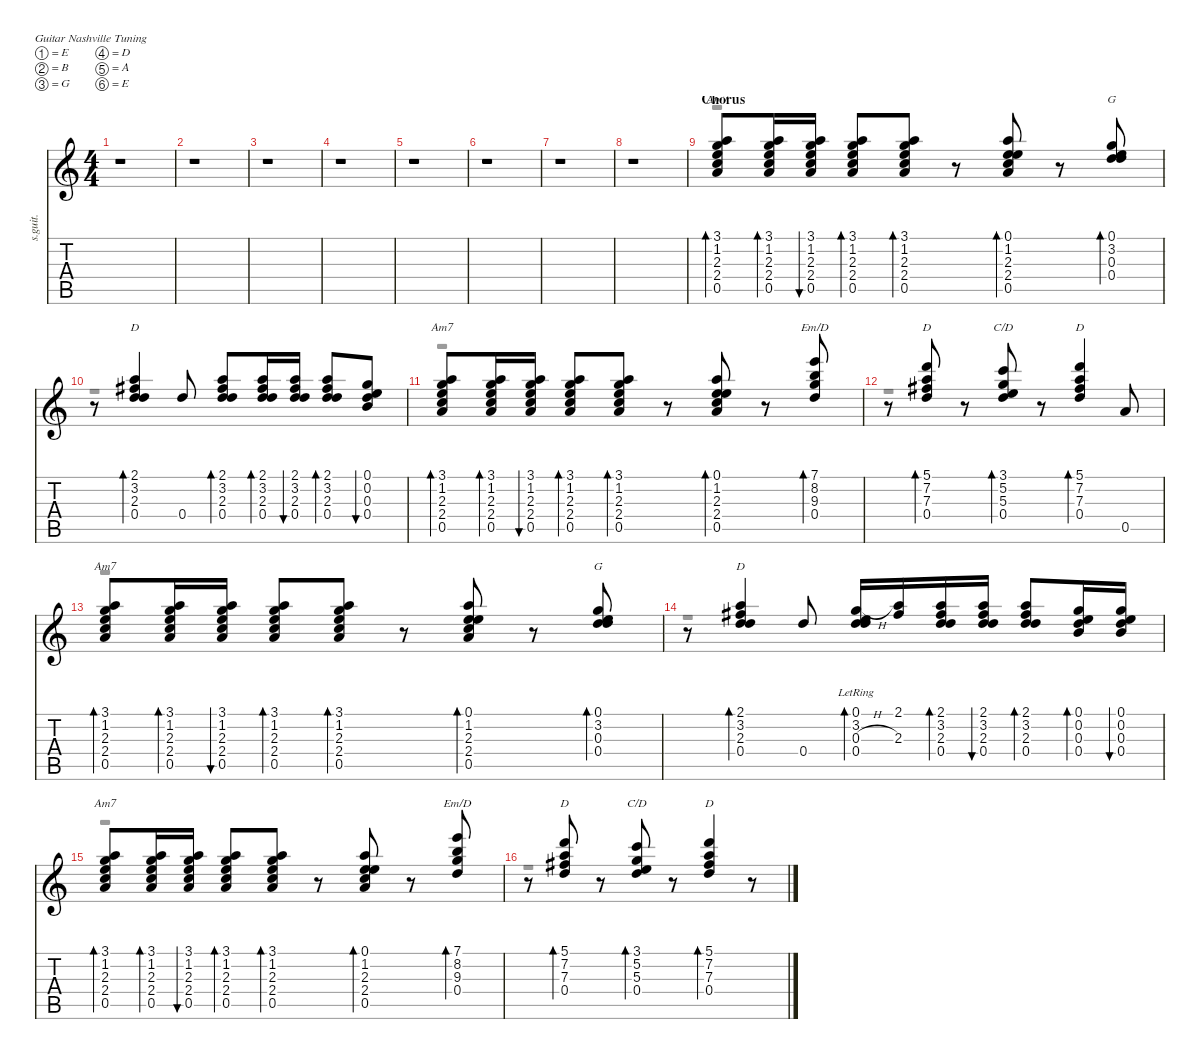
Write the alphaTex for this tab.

\defaultSystemsLayout 4
\hideDynamics
\bracketExtendMode nobrackets
\track ("Jimmy Page - 12-String & Slide Guitar" "s.guit.") {instrument electricguitarclean}
\staff {score tabs}
\tuning (E4 B3 G4 D4 A3 E3)
\chord ("Am7" 3 1 2 2 0 x) {showdiagram false}
\chord ("G" 3 1 2 2 0 x) {showdiagram false}
\chord ("D" 3 1 2 2 0 x) {showdiagram false}
\chord ("Em/D" 3 1 2 2 0 x) {showdiagram false}
\chord ("C/D" 3 1 2 2 0 x) {showdiagram false}
\voice
\ts (4 4)
\tempo (72 hide)
\clef g2
\ks c
r.1{dy mp} |
r.1 |
r.1 |
r.1 |
r.1 |
r.1 |
r.1 |
r.1 |
\section ("" "Chorus")
\tempo (77 hide)
(3.1 1.2 2.3 2.4 0.5).8{bd 30 ch "Am7" lyrics (0 "") lyrics (1 "") lyrics (2 "") lyrics (3 "") lyrics (4 "")} (3.1 1.2 2.3 2.4 0.5).16{bd 30 lyrics (0 "") lyrics (1 "") lyrics (2 "") lyrics (3 "") lyrics (4 "")} (3.1 1.2 2.3 2.4 0.5).16{bu 30 lyrics (0 "") lyrics (1 "") lyrics (2 "") lyrics (3 "") lyrics (4 "")} (3.1 1.2 2.3 2.4 0.5).8{bd 30 lyrics (0 "") lyrics (1 "") lyrics (2 "") lyrics (3 "") lyrics (4 "")} (3.1 1.2 2.3 2.4 0.5).8{bd 30 lyrics (0 "") lyrics (1 "") lyrics (2 "") lyrics (3 "") lyrics (4 "")} r.8 (0.1 1.2 2.3 2.4 0.5).8{bd 30 lyrics (0 "") lyrics (1 "") lyrics (2 "") lyrics (3 "") lyrics (4 "")} r.8 (0.1 3.2 0.3 0.4).8{bd 30 ch "G" lyrics (0 "") lyrics (1 "") lyrics (2 "") lyrics (3 "") lyrics (4 "")} |
r.8 (2.1{acc #} 3.2 2.3 0.4).4{bd 30 ch "D" lyrics (0 "") lyrics (1 "") lyrics (2 "") lyrics (3 "") lyrics (4 "")} 0.4.8{lyrics (0 "") lyrics (1 "") lyrics (2 "") lyrics (3 "") lyrics (4 "")} (2.1{acc #} 3.2 2.3 0.4).8{bd 30 lyrics (0 "") lyrics (1 "") lyrics (2 "") lyrics (3 "") lyrics (4 "")} (2.1{acc #} 3.2 2.3 0.4).16{bd 30 lyrics (0 "") lyrics (1 "") lyrics (2 "") lyrics (3 "") lyrics (4 "")} (2.1{acc #} 3.2 2.3 0.4).16{bu 30 lyrics (0 "") lyrics (1 "") lyrics (2 "") lyrics (3 "") lyrics (4 "")} (2.1{acc #} 3.2 2.3 0.4).8{bd 30 lyrics (0 "") lyrics (1 "") lyrics (2 "") lyrics (3 "") lyrics (4 "")} (0.1 0.2 0.3 0.4).8{bu 30 lyrics (0 "") lyrics (1 "") lyrics (2 "") lyrics (3 "") lyrics (4 "")} |
(3.1 1.2 2.3 2.4 0.5).8{bd 30 ch "Am7" lyrics (0 "") lyrics (1 "") lyrics (2 "") lyrics (3 "") lyrics (4 "")} (3.1 1.2 2.3 2.4 0.5).16{bd 30 lyrics (0 "") lyrics (1 "") lyrics (2 "") lyrics (3 "") lyrics (4 "")} (3.1 1.2 2.3 2.4 0.5).16{bu 30 lyrics (0 "") lyrics (1 "") lyrics (2 "") lyrics (3 "") lyrics (4 "")} (3.1 1.2 2.3 2.4 0.5).8{bd 30 lyrics (0 "") lyrics (1 "") lyrics (2 "") lyrics (3 "") lyrics (4 "")} (3.1 1.2 2.3 2.4 0.5).8{bd 30 lyrics (0 "") lyrics (1 "") lyrics (2 "") lyrics (3 "") lyrics (4 "")} r.8 (0.1 1.2 2.3 2.4 0.5).8{bd 30 lyrics (0 "") lyrics (1 "") lyrics (2 "") lyrics (3 "") lyrics (4 "")} r.8 (7.1 8.2 9.3 0.4).8{bd 30 ch "Em/D" lyrics (0 "") lyrics (1 "") lyrics (2 "") lyrics (3 "") lyrics (4 "")} |
r.8 (5.1 7.2{acc #} 7.3 0.4).8{bd 30 ch "D" lyrics (0 "") lyrics (1 "") lyrics (2 "") lyrics (3 "") lyrics (4 "")} r.8 (3.1 5.2 5.3 0.4).8{bd 30 ch "C/D" lyrics (0 "") lyrics (1 "") lyrics (2 "") lyrics (3 "") lyrics (4 "")} r.8 (5.1 7.2{acc #} 7.3 0.4).4{bd 30 ch "D" lyrics (0 "") lyrics (1 "") lyrics (2 "") lyrics (3 "") lyrics (4 "")} 0.5.8{lyrics (0 "") lyrics (1 "") lyrics (2 "") lyrics (3 "") lyrics (4 "")} |
(3.1 1.2 2.3 2.4 0.5).8{bd 30 ch "Am7" lyrics (0 "") lyrics (1 "") lyrics (2 "") lyrics (3 "") lyrics (4 "")} (3.1 1.2 2.3 2.4 0.5).16{bd 30 lyrics (0 "") lyrics (1 "") lyrics (2 "") lyrics (3 "") lyrics (4 "")} (3.1 1.2 2.3 2.4 0.5).16{bu 30 lyrics (0 "") lyrics (1 "") lyrics (2 "") lyrics (3 "") lyrics (4 "")} (3.1 1.2 2.3 2.4 0.5).8{bd 30 lyrics (0 "") lyrics (1 "") lyrics (2 "") lyrics (3 "") lyrics (4 "")} (3.1 1.2 2.3 2.4 0.5).8{bd 30 lyrics (0 "") lyrics (1 "") lyrics (2 "") lyrics (3 "") lyrics (4 "")} r.8 (0.1 1.2 2.3 2.4 0.5).8{bd 30 lyrics (0 "") lyrics (1 "") lyrics (2 "") lyrics (3 "") lyrics (4 "")} r.8 (0.1 3.2 0.3 0.4).8{bd 30 ch "G" lyrics (0 "") lyrics (1 "") lyrics (2 "") lyrics (3 "") lyrics (4 "")} |
r.8 (2.1{acc #} 3.2 2.3 0.4).4{bd 30 ch "D" lyrics (0 "") lyrics (1 "") lyrics (2 "") lyrics (3 "") lyrics (4 "")} 0.4.8{lyrics (0 "") lyrics (1 "") lyrics (2 "") lyrics (3 "") lyrics (4 "")} (0.1{h lr} 3.2{lr} 0.3{h lr} 0.4{lr}).16{bd 30 lyrics (0 "") lyrics (1 "") lyrics (2 "") lyrics (3 "") lyrics (4 "")} (2.1{acc #} 2.3).16{lyrics (0 "") lyrics (1 "") lyrics (2 "") lyrics (3 "") lyrics (4 "")} (2.1{acc #} 3.2 2.3 0.4).16{bd 30 lyrics (0 "") lyrics (1 "") lyrics (2 "") lyrics (3 "") lyrics (4 "")} (2.1{acc #} 3.2 2.3 0.4).16{bu 30 lyrics (0 "") lyrics (1 "") lyrics (2 "") lyrics (3 "") lyrics (4 "")} (2.1{acc #} 3.2 2.3 0.4).8{bd 30 lyrics (0 "") lyrics (1 "") lyrics (2 "") lyrics (3 "") lyrics (4 "")} (0.1 0.2 0.3 0.4).16{bd 30 lyrics (0 "") lyrics (1 "") lyrics (2 "") lyrics (3 "") lyrics (4 "")} (0.1 0.2 0.3 0.4).16{bu 30 lyrics (0 "") lyrics (1 "") lyrics (2 "") lyrics (3 "") lyrics (4 "")} |
(3.1 1.2 2.3 2.4 0.5).8{bd 30 ch "Am7" lyrics (0 "") lyrics (1 "") lyrics (2 "") lyrics (3 "") lyrics (4 "")} (3.1 1.2 2.3 2.4 0.5).16{bd 30 lyrics (0 "") lyrics (1 "") lyrics (2 "") lyrics (3 "") lyrics (4 "")} (3.1 1.2 2.3 2.4 0.5).16{bu 30 lyrics (0 "") lyrics (1 "") lyrics (2 "") lyrics (3 "") lyrics (4 "")} (3.1 1.2 2.3 2.4 0.5).8{bd 30 lyrics (0 "") lyrics (1 "") lyrics (2 "") lyrics (3 "") lyrics (4 "")} (3.1 1.2 2.3 2.4 0.5).8{bd 30 lyrics (0 "") lyrics (1 "") lyrics (2 "") lyrics (3 "") lyrics (4 "")} r.8 (0.1 1.2 2.3 2.4 0.5).8{bd 30 lyrics (0 "") lyrics (1 "") lyrics (2 "") lyrics (3 "") lyrics (4 "")} r.8 (7.1 8.2 9.3 0.4).8{bd 30 ch "Em/D" lyrics (0 "") lyrics (1 "") lyrics (2 "") lyrics (3 "") lyrics (4 "")} |
r.8 (5.1 7.2{acc #} 7.3 0.4).8{bd 30 ch "D" lyrics (0 "") lyrics (1 "") lyrics (2 "") lyrics (3 "") lyrics (4 "")} r.8 (3.1 5.2 5.3 0.4).8{bd 30 ch "C/D" lyrics (0 "") lyrics (1 "") lyrics (2 "") lyrics (3 "") lyrics (4 "")} r.8 (5.1 7.2{acc #} 7.3 0.4).4{bd 30 ch "D" lyrics (0 "") lyrics (1 "") lyrics (2 "") lyrics (3 "") lyrics (4 "")} r.8
\voice
\clef g2
\ottava regular
\simile none
\ks c
r.1{dy mp} |
r.1 |
r.1 |
r.1 |
r.1 |
r.1 |
r.1 |
r.1 |
r.1 |
r.1 |
r.1 |
r.1 |
r.1 |
r.1 |
r.1 |
r.1
